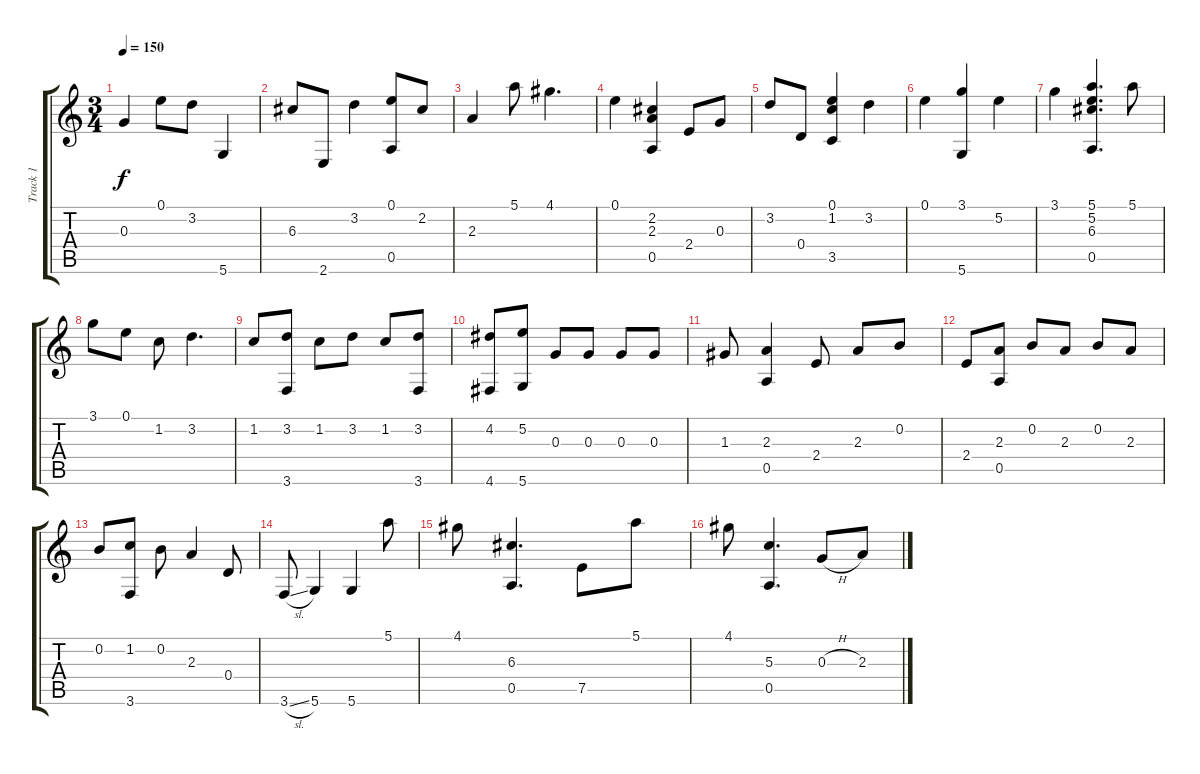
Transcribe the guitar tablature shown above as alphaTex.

\track ("Track 1" "Track 1") {instrument acousticguitarsteel}
\staff {score tabs}
\tuning (E4 B3 G3 D3 A2 D2) {hide}
\ts (3 4)
\tempo 150
\clef g2
\ks c
0.3.4{dy f} 0.1.8 3.2.8 5.6.4 |
6.3.8 2.6.8 3.2.4 (0.1 0.5).8 2.2.8 |
2.3.4 5.1.8 4.1.4{d} |
0.1.4 (2.2 2.3 0.5).4 2.4.8 0.3.8 |
3.2.8 0.4.8 (0.1 1.2 3.5).4 3.2.4 |
0.1.4 (3.1 5.6).4 5.2.4 |
3.1.4 (5.1 5.2 6.3 0.5).4{d} 5.1.8 |
3.1.8 0.1.8 1.2.8 3.2.4{d} |
1.2.8 (3.2 3.6).8 1.2.8 3.2.8 1.2.8 (3.2 3.6).8 |
(4.2 4.6).8 (5.2 5.6).8 0.3.8 0.3.8 0.3.8 0.3.8 |
1.3.8 (2.3 0.5).4 2.4.8 2.3.8 0.2.8 |
2.4.8 (2.3 0.5).8 0.2.8 2.3.8 0.2.8 2.3.8 |
0.2.8 (1.2 3.6).8 0.2.8 2.3.4 0.4.8 |
3.6{sl}.8 5.6.4 5.6.4 5.1.8 |
4.1.8 (6.3 0.5).4{d} 7.5.8 5.1.8 |
4.1.8 (5.3 0.5).4{d} 0.3{h}.8 2.3.8
